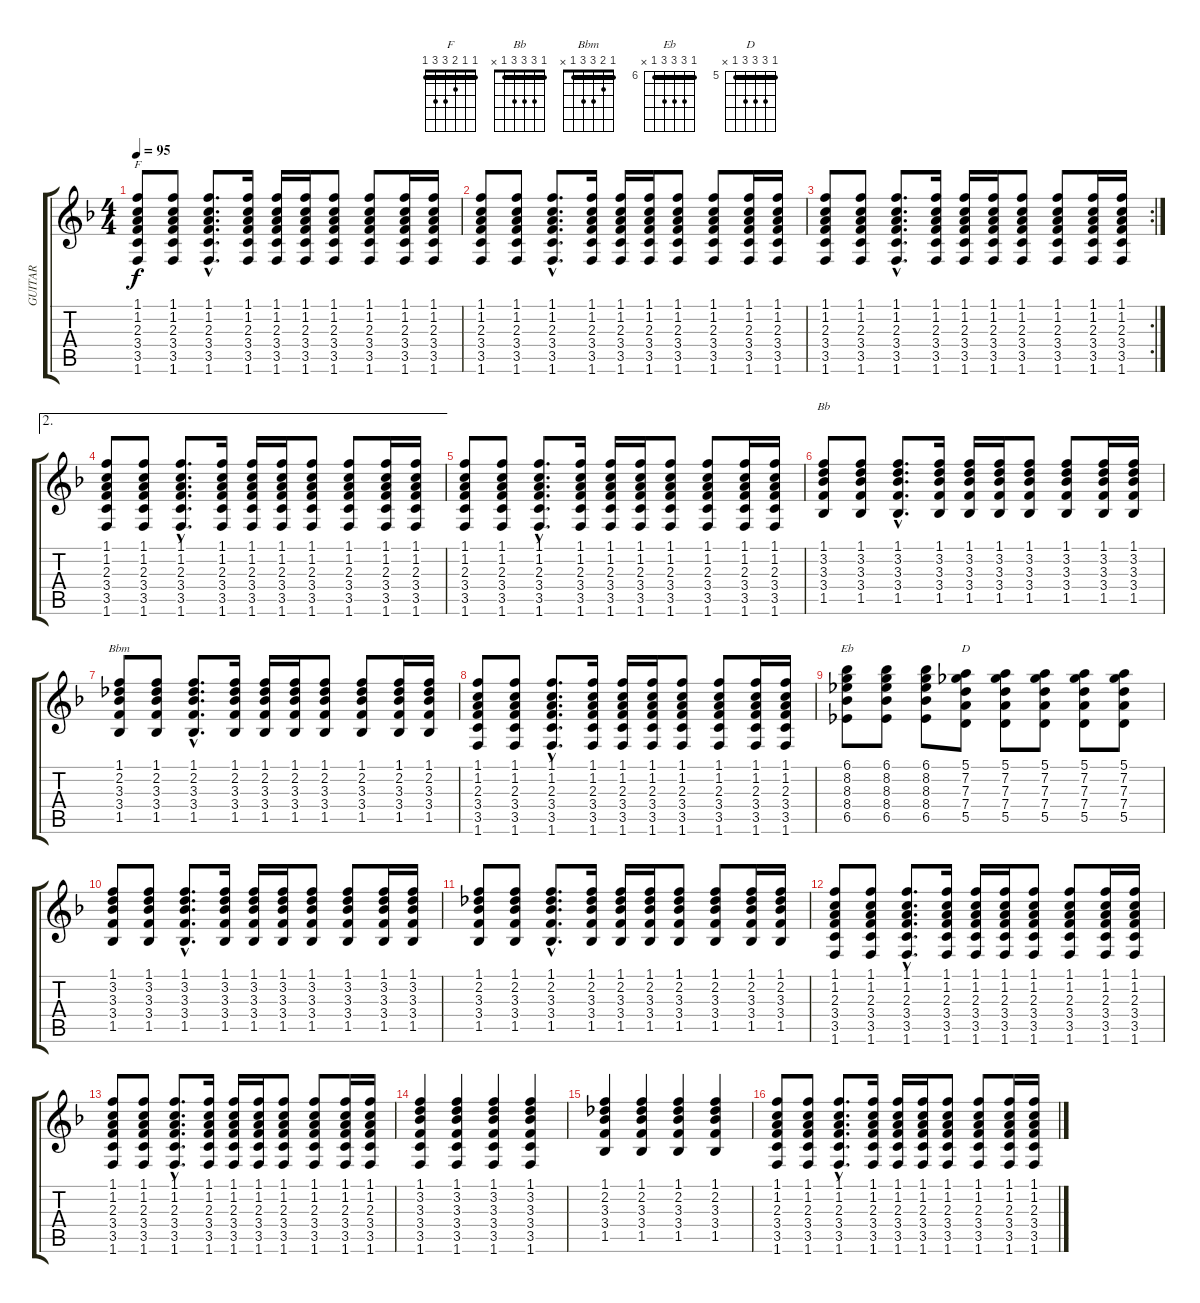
\track ("GUITAR" "GUITAR") {instrument acousticguitarsteel}
\staff {score tabs}
\tuning (E4 B3 G3 D3 A2 E2) {hide}
\chord ("F" 1 1 2 3 3 1) {barre 1}
\chord ("Bb" 1 3 3 3 1 x) {barre 1}
\chord ("Bbm" 1 2 3 3 1 x) {barre 1}
\chord ("Eb" 6 8 8 8 6 x) {firstfret 6 barre 6}
\chord ("D" 5 7 7 7 5 x) {firstfret 5 barre 5}
\ts (4 4)
\tempo 95
\clef g2
\ks f
(1.1 1.2 2.3 3.4 3.5 1.6).8{ch "F" dy f} (1.1 1.2 2.3 3.4 3.5 1.6).8 (1.1{hac} 1.2{hac} 2.3{hac} 3.4{hac} 3.5{hac} 1.6{hac}).8{d} (1.1 1.2 2.3 3.4 3.5 1.6).16 (1.1 1.2 2.3 3.4 3.5 1.6).16 (1.1 1.2 2.3 3.4 3.5 1.6).16 (1.1 1.2 2.3 3.4 3.5 1.6).8 (1.1 1.2 2.3 3.4 3.5 1.6).8 (1.1 1.2 2.3 3.4 3.5 1.6).16 (1.1 1.2 2.3 3.4 3.5 1.6).16 |
(1.1 1.2 2.3 3.4 3.5 1.6).8 (1.1 1.2 2.3 3.4 3.5 1.6).8 (1.1{hac} 1.2{hac} 2.3{hac} 3.4{hac} 3.5{hac} 1.6{hac}).8{d} (1.1 1.2 2.3 3.4 3.5 1.6).16 (1.1 1.2 2.3 3.4 3.5 1.6).16 (1.1 1.2 2.3 3.4 3.5 1.6).16 (1.1 1.2 2.3 3.4 3.5 1.6).8 (1.1 1.2 2.3 3.4 3.5 1.6).8 (1.1 1.2 2.3 3.4 3.5 1.6).16 (1.1 1.2 2.3 3.4 3.5 1.6).16 |
\rc 2
(1.1 1.2 2.3 3.4 3.5 1.6).8 (1.1 1.2 2.3 3.4 3.5 1.6).8 (1.1{hac} 1.2{hac} 2.3{hac} 3.4{hac} 3.5{hac} 1.6{hac}).8{d} (1.1 1.2 2.3 3.4 3.5 1.6).16 (1.1 1.2 2.3 3.4 3.5 1.6).16 (1.1 1.2 2.3 3.4 3.5 1.6).16 (1.1 1.2 2.3 3.4 3.5 1.6).8 (1.1 1.2 2.3 3.4 3.5 1.6).8 (1.1 1.2 2.3 3.4 3.5 1.6).16 (1.1 1.2 2.3 3.4 3.5 1.6).16 |
\ae 2
(1.1 1.2 2.3 3.4 3.5 1.6).8 (1.1 1.2 2.3 3.4 3.5 1.6).8 (1.1{hac} 1.2{hac} 2.3{hac} 3.4{hac} 3.5{hac} 1.6{hac}).8{d} (1.1 1.2 2.3 3.4 3.5 1.6).16 (1.1 1.2 2.3 3.4 3.5 1.6).16 (1.1 1.2 2.3 3.4 3.5 1.6).16 (1.1 1.2 2.3 3.4 3.5 1.6).8 (1.1 1.2 2.3 3.4 3.5 1.6).8 (1.1 1.2 2.3 3.4 3.5 1.6).16 (1.1 1.2 2.3 3.4 3.5 1.6).16 |
(1.1 1.2 2.3 3.4 3.5 1.6).8 (1.1 1.2 2.3 3.4 3.5 1.6).8 (1.1{hac} 1.2{hac} 2.3{hac} 3.4{hac} 3.5{hac} 1.6{hac}).8{d} (1.1 1.2 2.3 3.4 3.5 1.6).16 (1.1 1.2 2.3 3.4 3.5 1.6).16 (1.1 1.2 2.3 3.4 3.5 1.6).16 (1.1 1.2 2.3 3.4 3.5 1.6).8 (1.1 1.2 2.3 3.4 3.5 1.6).8 (1.1 1.2 2.3 3.4 3.5 1.6).16 (1.1 1.2 2.3 3.4 3.5 1.6).16 |
(1.1 3.2 3.3 3.4 1.5).8{ch "Bb"} (1.1 3.2 3.3 3.4 1.5).8 (1.1{hac} 3.2{hac} 3.3{hac} 3.4{hac} 1.5{hac}).8{d} (1.1 3.2 3.3 3.4 1.5).16 (1.1 3.2 3.3 3.4 1.5).16 (1.1 3.2 3.3 3.4 1.5).16 (1.1 3.2 3.3 3.4 1.5).8 (1.1 3.2 3.3 3.4 1.5).8 (1.1 3.2 3.3 3.4 1.5).16 (1.1 3.2 3.3 3.4 1.5).16 |
(1.1 2.2 3.3 3.4 1.5).8{ch "Bbm"} (1.1 2.2 3.3 3.4 1.5).8 (1.1{hac} 2.2{hac} 3.3{hac} 3.4{hac} 1.5{hac}).8{d} (1.1 2.2 3.3 3.4 1.5).16 (1.1 2.2 3.3 3.4 1.5).16 (1.1 2.2 3.3 3.4 1.5).16 (1.1 2.2 3.3 3.4 1.5).8 (1.1 2.2 3.3 3.4 1.5).8 (1.1 2.2 3.3 3.4 1.5).16 (1.1 2.2 3.3 3.4 1.5).16 |
(1.1 1.2 2.3 3.4 3.5 1.6).8 (1.1 1.2 2.3 3.4 3.5 1.6).8 (1.1{hac} 1.2{hac} 2.3{hac} 3.4{hac} 3.5{hac} 1.6{hac}).8{d} (1.1 1.2 2.3 3.4 3.5 1.6).16 (1.1 1.2 2.3 3.4 3.5 1.6).16 (1.1 1.2 2.3 3.4 3.5 1.6).16 (1.1 1.2 2.3 3.4 3.5 1.6).8 (1.1 1.2 2.3 3.4 3.5 1.6).8 (1.1 1.2 2.3 3.4 3.5 1.6).16 (1.1 1.2 2.3 3.4 3.5 1.6).16 |
(6.1 8.2 8.3 8.4 6.5).8{ch "Eb"} (6.1 8.2 8.3 8.4 6.5).8 (6.1 8.2 8.3 8.4 6.5).8 (5.1 7.2 7.3 7.4 5.5).8{ch "D"} (5.1 7.2 7.3 7.4 5.5).8 (5.1 7.2 7.3 7.4 5.5).8 (5.1 7.2 7.3 7.4 5.5).8 (5.1 7.2 7.3 7.4 5.5).8 |
(1.1 3.2 3.3 3.4 1.5).8 (1.1 3.2 3.3 3.4 1.5).8 (1.1{hac} 3.2{hac} 3.3{hac} 3.4{hac} 1.5{hac}).8{d} (1.1 3.2 3.3 3.4 1.5).16 (1.1 3.2 3.3 3.4 1.5).16 (1.1 3.2 3.3 3.4 1.5).16 (1.1 3.2 3.3 3.4 1.5).8 (1.1 3.2 3.3 3.4 1.5).8 (1.1 3.2 3.3 3.4 1.5).16 (1.1 3.2 3.3 3.4 1.5).16 |
(1.1 2.2 3.3 3.4 1.5).8 (1.1 2.2 3.3 3.4 1.5).8 (1.1{hac} 2.2{hac} 3.3{hac} 3.4{hac} 1.5{hac}).8{d} (1.1 2.2 3.3 3.4 1.5).16 (1.1 2.2 3.3 3.4 1.5).16 (1.1 2.2 3.3 3.4 1.5).16 (1.1 2.2 3.3 3.4 1.5).8 (1.1 2.2 3.3 3.4 1.5).8 (1.1 2.2 3.3 3.4 1.5).16 (1.1 2.2 3.3 3.4 1.5).16 |
(1.1 1.2 2.3 3.4 3.5 1.6).8 (1.1 1.2 2.3 3.4 3.5 1.6).8 (1.1{hac} 1.2{hac} 2.3{hac} 3.4{hac} 3.5{hac} 1.6{hac}).8{d} (1.1 1.2 2.3 3.4 3.5 1.6).16 (1.1 1.2 2.3 3.4 3.5 1.6).16 (1.1 1.2 2.3 3.4 3.5 1.6).16 (1.1 1.2 2.3 3.4 3.5 1.6).8 (1.1 1.2 2.3 3.4 3.5 1.6).8 (1.1 1.2 2.3 3.4 3.5 1.6).16 (1.1 1.2 2.3 3.4 3.5 1.6).16 |
(1.1 1.2 2.3 3.4 3.5 1.6).8 (1.1 1.2 2.3 3.4 3.5 1.6).8 (1.1{hac} 1.2{hac} 2.3{hac} 3.4{hac} 3.5{hac} 1.6{hac}).8{d} (1.1 1.2 2.3 3.4 3.5 1.6).16 (1.1 1.2 2.3 3.4 3.5 1.6).16 (1.1 1.2 2.3 3.4 3.5 1.6).16 (1.1 1.2 2.3 3.4 3.5 1.6).8 (1.1 1.2 2.3 3.4 3.5 1.6).8 (1.1 1.2 2.3 3.4 3.5 1.6).16 (1.1 1.2 2.3 3.4 3.5 1.6).16 |
(1.1 3.2 3.3 3.4 3.5 1.6).4 (1.1 3.2 3.3 3.4 3.5 1.6).4 (1.1 3.2 3.3 3.4 3.5 1.6).4 (1.1 3.2 3.3 3.4 3.5 1.6).4 |
(1.1 2.2 3.3 3.4 1.5).4 (1.1 2.2 3.3 3.4 1.5).4 (1.1 2.2 3.3 3.4 1.5).4 (1.1 2.2 3.3 3.4 1.5).4 |
(1.1 1.2 2.3 3.4 3.5 1.6).8 (1.1 1.2 2.3 3.4 3.5 1.6).8 (1.1{hac} 1.2{hac} 2.3{hac} 3.4{hac} 3.5{hac} 1.6{hac}).8{d} (1.1 1.2 2.3 3.4 3.5 1.6).16 (1.1 1.2 2.3 3.4 3.5 1.6).16 (1.1 1.2 2.3 3.4 3.5 1.6).16 (1.1 1.2 2.3 3.4 3.5 1.6).8 (1.1 1.2 2.3 3.4 3.5 1.6).8 (1.1 1.2 2.3 3.4 3.5 1.6).16 (1.1 1.2 2.3 3.4 3.5 1.6).16
